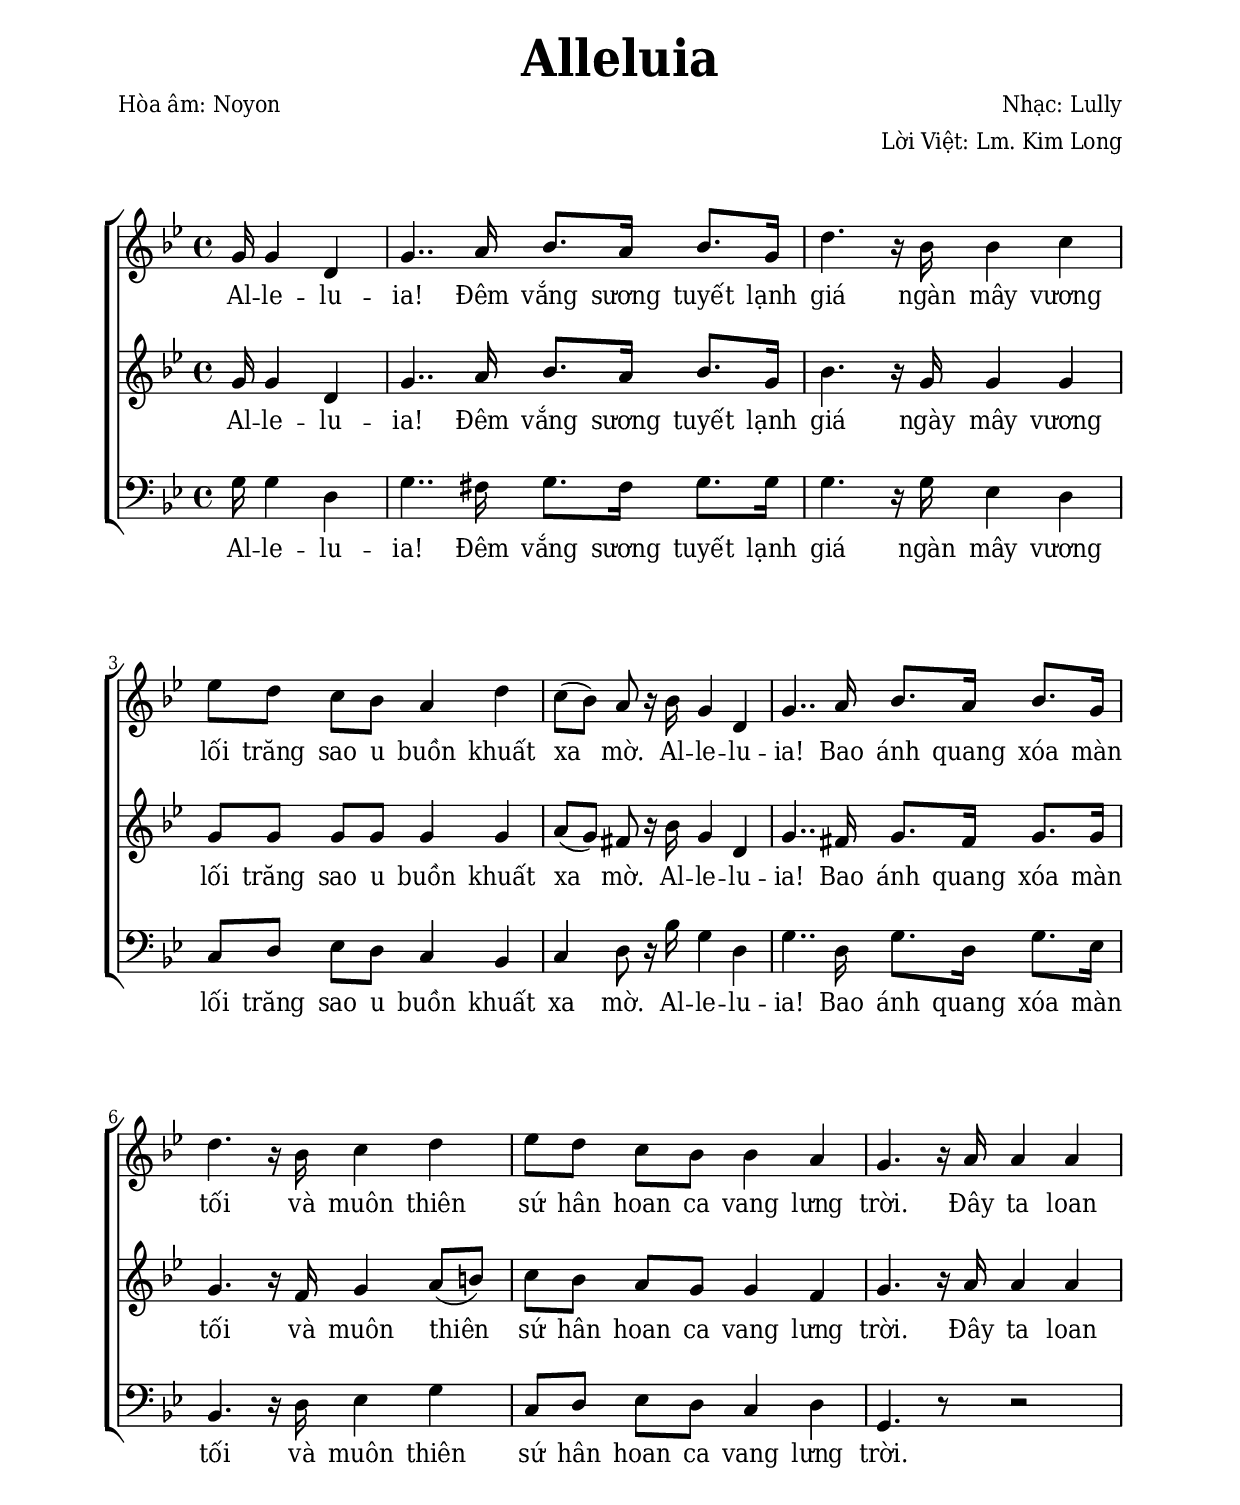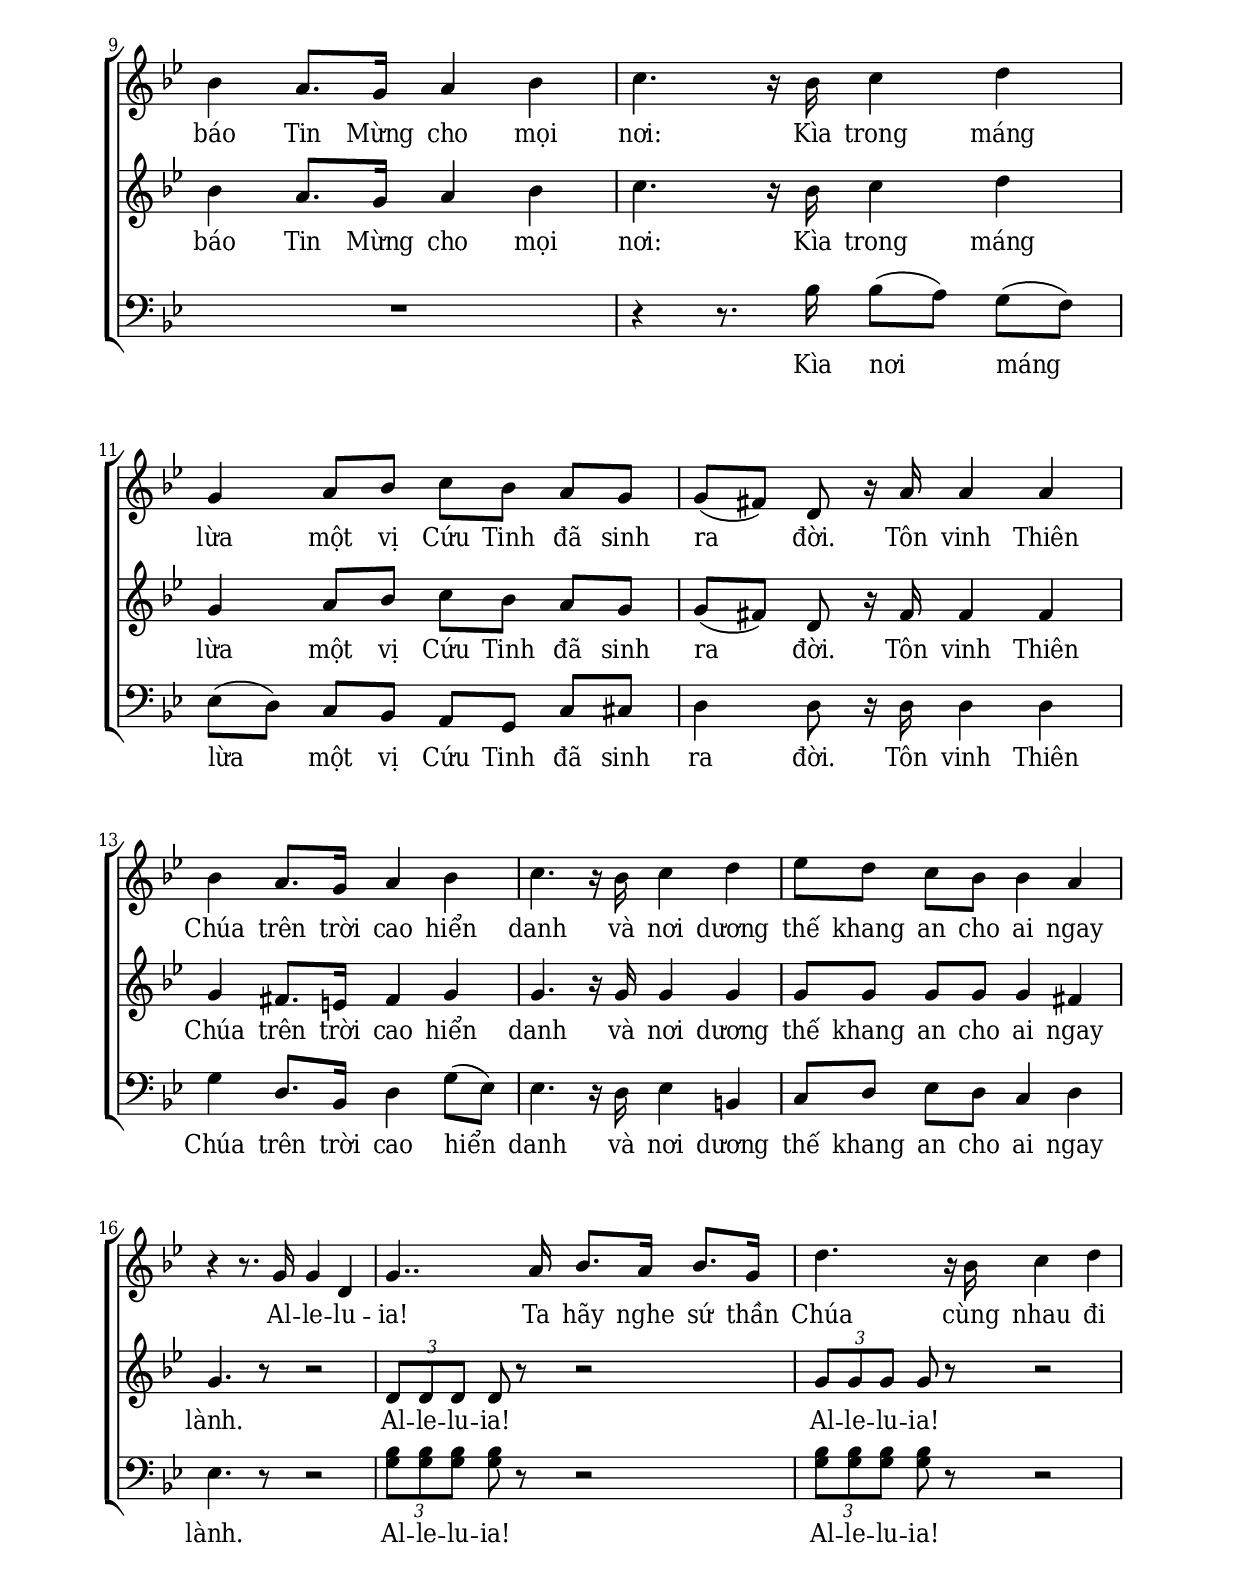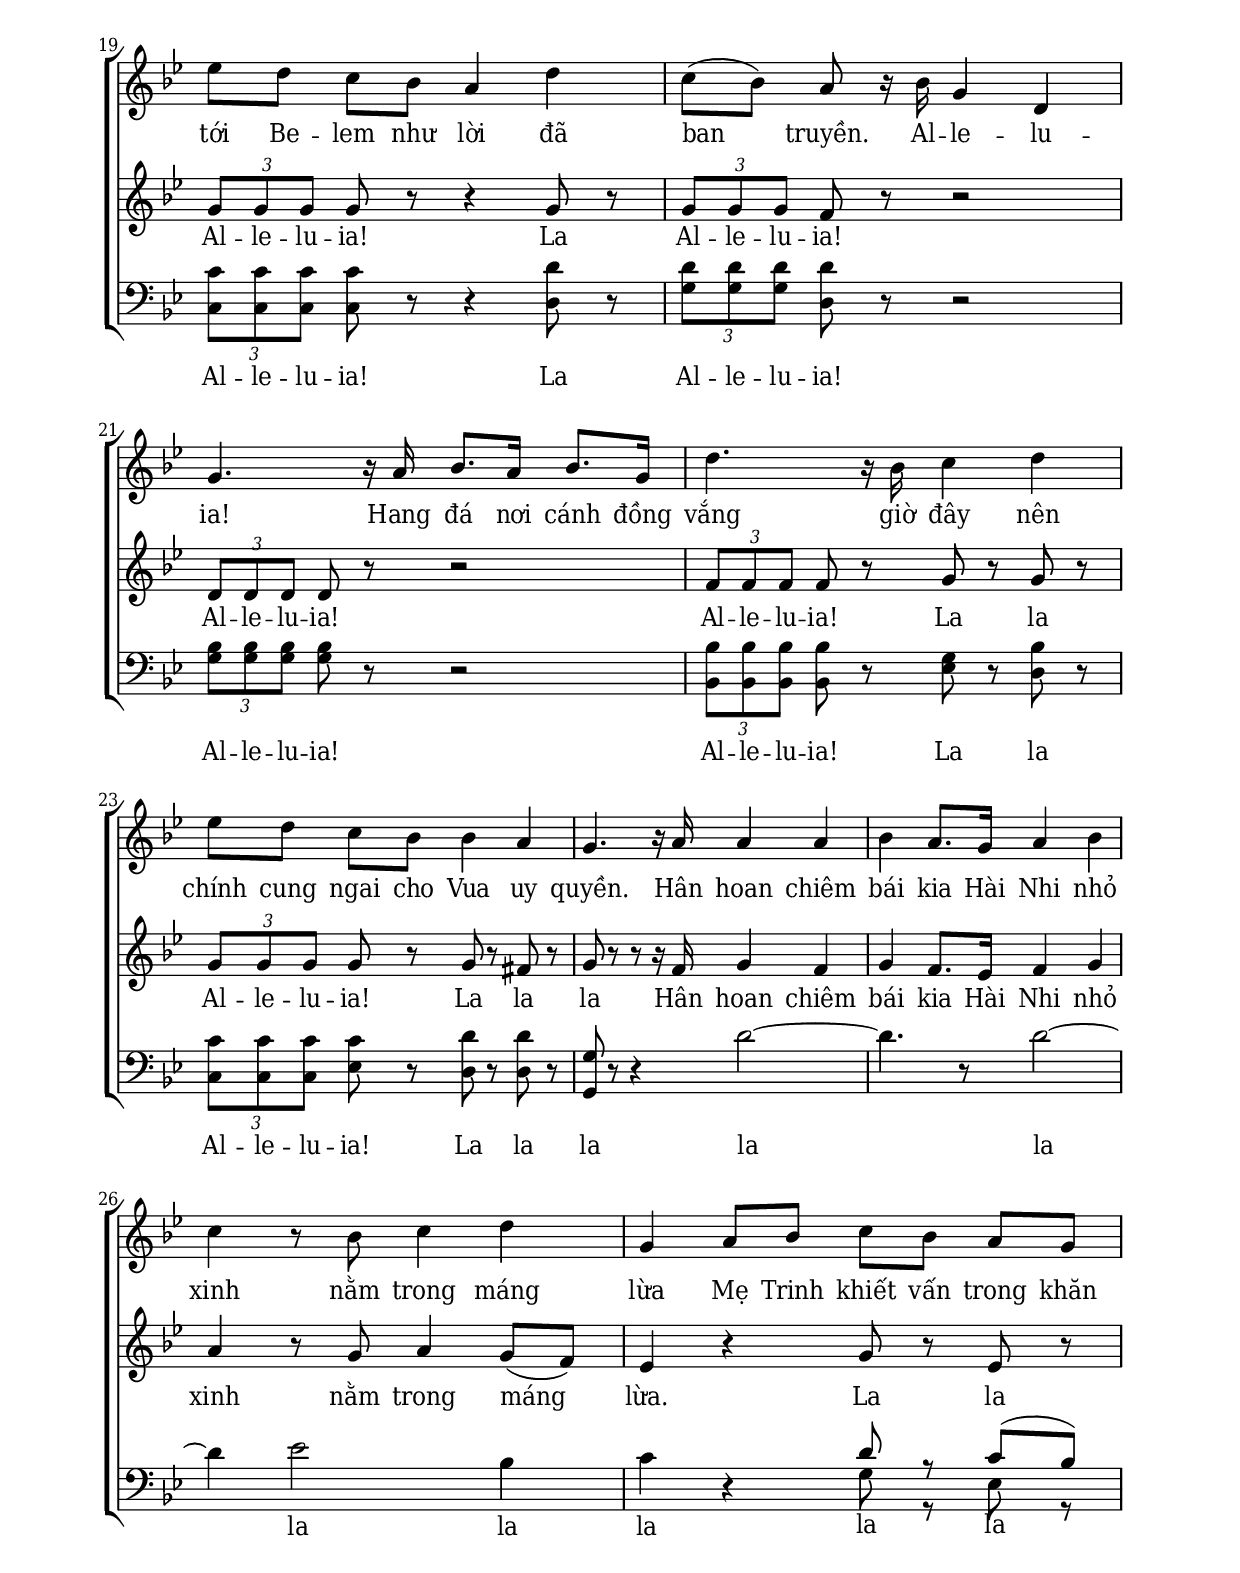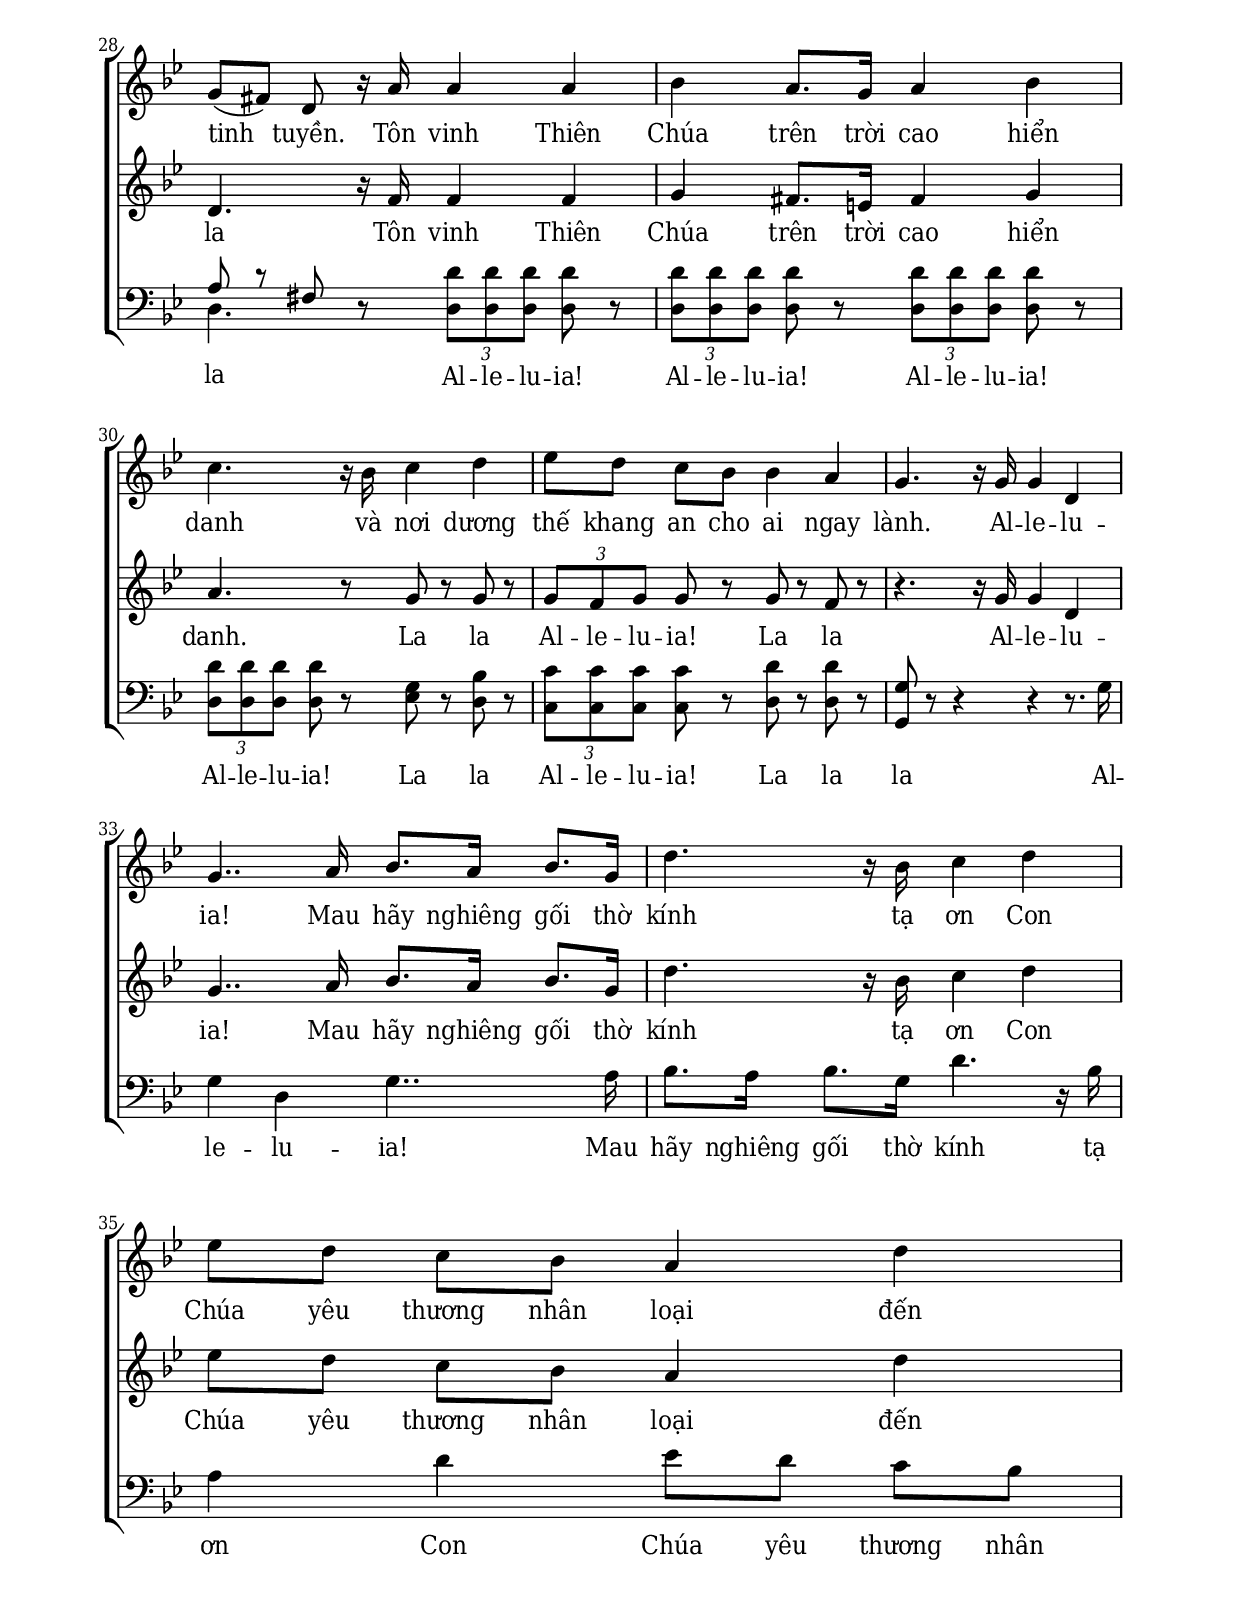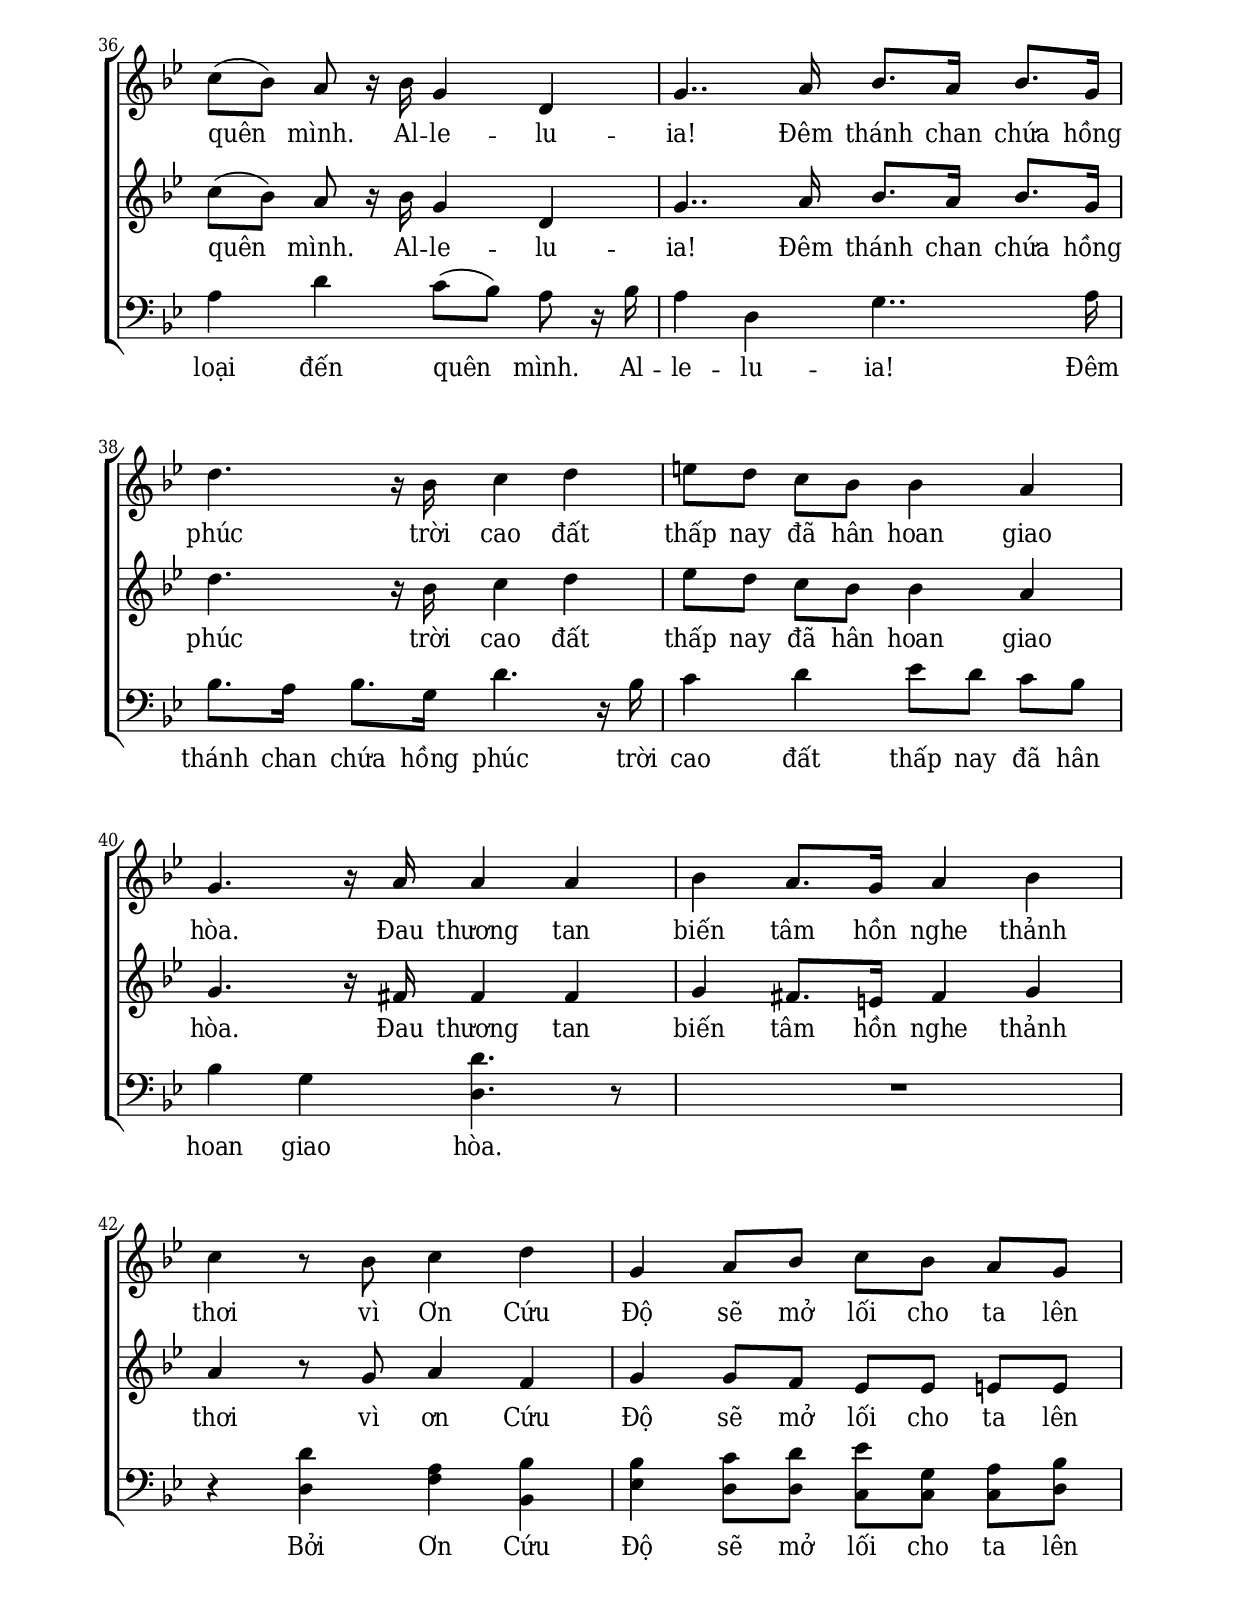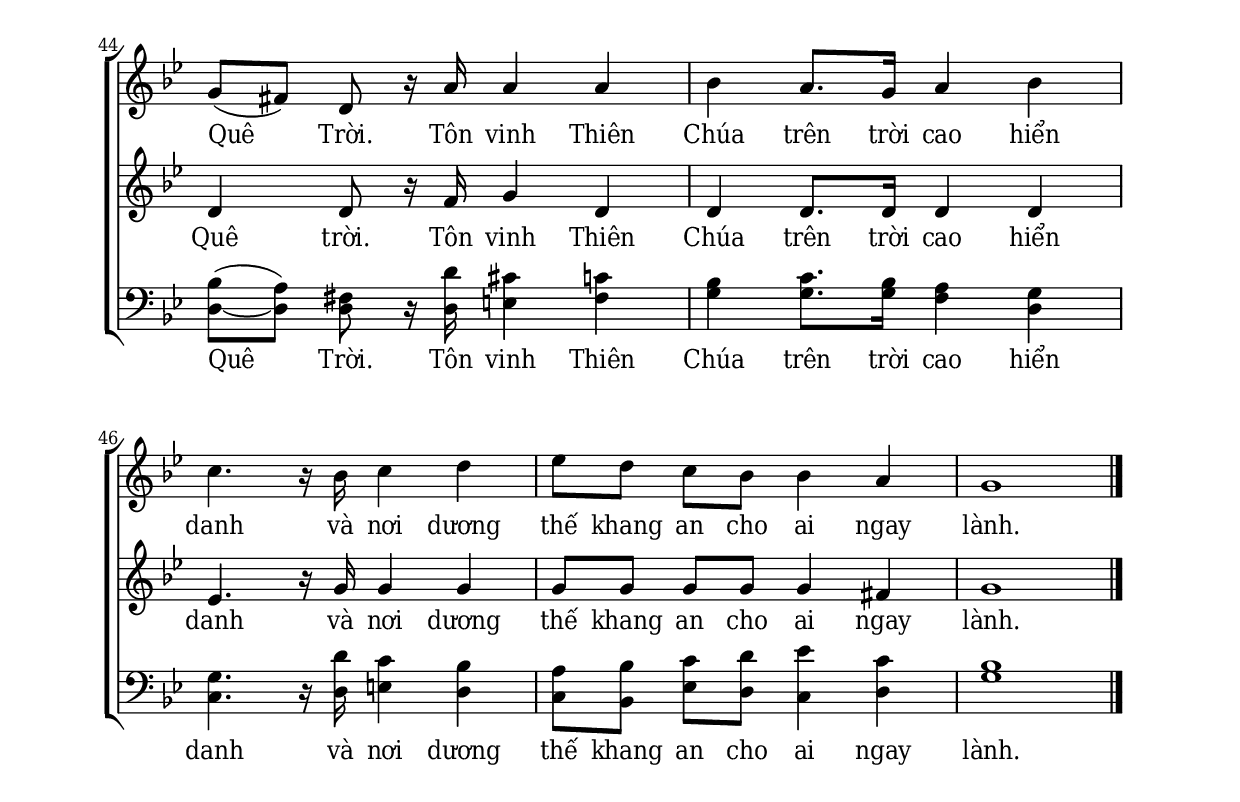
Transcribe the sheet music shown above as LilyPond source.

% Cài đặt chung\
\version "2.22.1"
\include "english.ly"

\header {
  title = \markup { \fontsize #3 "Alleluia" }
  composer = "Nhạc: Lully"
  poet = "Hòa âm: Noyon"
  arranger = "Lời Việt: Lm. Kim Long"
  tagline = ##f
}

nhacPhienKhucSop = \relative c'' {
  \partial 16*9 g16 g4 d |
  g4.. a16 bf8. a16 bf8. g16 |
  d'4. r16 bf16 bf4 c4 |
  ef8 d c bf a4 d |
  c8 (bf) a r16 bf g4 d |
  g4.. a16 bf8. a16 bf8. g16 |
  d'4. r16 bf c4 d |
  ef8 d c bf bf4 a |
  g4. r16 a a4 a |
  bf a8. g16 a4 bf |
  c4. r16 bf c4 d |
  g, a8 bf c bf a g |
  g (fs) d r16 a' a4 a |
  bf a8. g16 a4 bf |
  c4. r16 bf c4 d |
  ef8 d c bf bf4 a |
  r4 r8. g16 g4 d |
  g4.. a16 bf8. a16 bf8. g16 |
  d'4. r16 bf c4 d |
  ef8 d c bf a4 d |
  c8 (bf) a r16 bf g4 d |
  g4. r16 a bf8. a16 bf8. g16 |
  d'4. r16 bf c4 d |
  ef8 d c bf bf4 a |
  g4. r16 a a4 a |
  bf a8. g16 a4 bf |
  c r8 bf c4 d |
  g, a8 bf c bf a g |
  g (fs) d r16 a' a4 a |
  bf a8. g16 a4 bf |
  c4. r16 bf c4 d |
  ef8 d c bf bf4 a |
  g4. r16 g g4 d |
  g4.. a16 bf8. a16 bf8. g16 |
  d'4. r16 bf c4 d |
  ef8 d c bf a4 d |
  c8 (bf) a r16 bf g4 d |
  g4.. a16 bf8. a16 bf8. g16 |
  d'4. r16 bf c4 d |
  e8 d c bf bf4 a |
  g4. r16 a a4 a |
  bf a8. g16 a4 bf |
  c r8 bf c4 d |
  g, a8 bf c bf a g |
  g (fs) d r16 a' a4 a |
  bf a8. g16 a4 bf |
  c4. r16 bf c4 d |
  ef8 d c bf bf4 a |
  g1 \bar "|."
}

nhacPhienKhucAlto = \relative c'' {
  \partial 16*9 g16 g4 d |
  g4.. a16 bf8. a16 bf8. g16 |
  bf4. r16 g g4 g |
  g8 g g g g4 g |
  a8 (g) fs r16 bf g4 d |
  g4.. fs16 g8. fs16 g8. g16 |
  g4. r16 f g4 a8 (b!) |
  c bf a g g4 f |
  g4. r16 a a4 a |
  bf4 a8. g16 a4 bf |
  c4. r16 bf c4 d |
  g, a8 bf c bf a g |
  g (fs) d r16 fs fs4 fs |
  g fs8. e!16 fs4 g |
  g4. r16 g g4 g |
  g8 g g g g4 fs |
  g4. r8 r2 |
  \tuplet 3/2 { d8 d d } d r r2 |
  \tuplet 3/2 { g8 g g } g r r2 |
  \tuplet 3/2 { g8 g g } g r r4 g8 r |
  \tuplet 3/2 { g8 g g } f r r2 |
  \tuplet 3/2 { d8 d d } d r r2 |
  \tuplet 3/2 { f8 f f } f r g r g r |
  \tuplet 3/2 { g8 g8 g } g r g r fs r |
  g r r r16 f g4 f |
  g f8. ef16 f4 g |
  a r8 g a4 g8 (f) |
  ef4 r g8 r ef r |
  d4. r16 f f4 f |
  g fs8. e!16 fs4 g |
  a4. r8 g r g r |
  \tuplet 3/2 { g f g } g r g r f r |
  r4. r16 g g4 d |
  g4.. a16 bf8. a16 bf8. g16 |
  d'4. r16 bf c4 d |
  ef8 d c bf a4 d |
  c8 (bf) a r16 bf g4 d |
  g4.. a16 bf8. a16 bf8. g16 |
  d'4. r16 bf c4 d |
  ef8 d c bf bf4 a |
  g4. r16 fs fs4 fs |
  g fs8. e!16 fs4 g |
  a r8 g a4 f |
  g g8 f ef ef e! e |
  d4 d8 r16 f g4 d |
  d d8. d16 d4 d |
  ef4. r16 g g4 g |
  g8 g g g g4 fs |
  g1
}

nhacPhienKhucBas = \relative c' {
  \partial 16*9 g16 g4 d |
  g4.. fs16 g8. fs16 g8. g16 |
  g4. r16 g ef4 d |
  c8 d ef d c4 bf |
  c d8 r16 bf' g4 d |
  g4.. d16 g8. d16 g8. ef16 |
  bf4. r16 d ef4 g |
  c,8 d ef d c4 d |
  g,4. r8 r2 |
  R1
  r4 r8. bf'16 bf8 (a) g (f) |
  ef (d) c bf a g c cs |
  d4 d8 r16 d d4 d |
  g d8. bf16 d4 g8 (ef) |
  ef4. r16 d ef4 b! |
  c8 d ef d c4 d |
  ef4. r8 r2 |
  <<
    {
      \tuplet 3/2 { bf'8 bf bf } bf r r2 |
      \tuplet 3/2 { bf8 bf bf } bf r r2 |
      \tuplet 3/2 { c8 c c } c r r4 d8 r |
      \tuplet 3/2 { d d d } d r r2 |
      \tuplet 3/2 { bf8 bf bf } bf r r2 |
      \tuplet 3/2 { bf8 bf bf } bf r g r bf r |
      \tuplet 3/2 { c8 c c } c r d r d r |
      g,
      
    }
    {
      \tuplet 3/2 { g8 g g } g r r2 |
      \tuplet 3/2 { g8 g g } g r r2 |
      \tuplet 3/2 { c,8 c c } c r r4 d8 r |
      \tuplet 3/2 { g g g } d r r2 |
      \tuplet 3/2 { g8 g g } g r r2 |
      \tuplet 3/2 { bf,8 bf bf } bf r ef r d r |
      \tuplet 3/2 { c c c } ef r d r d r |
      g,
      
    }
  >>
  
  \oneVoice
  r r4 d''2 ~ |
  d4. r8 d2 ~ |
  d4 ef2 bf4 |
  c r
  <<
    {
      \voiceOne
      d8 r c (bf) |
      a r fs
    }
    \\
    \new Voice = "splitpart" {
	    \voiceTwo
      g8 r ef r |
      d4.
    }
  >>
  \oneVoice
  <<
    {
      r8 \tuplet 3/2 { d' d d } d r |
      \tuplet 3/2 { d d d } d r \tuplet 3/2 { d d d } d r |
      \tuplet 3/2 { d d d } d r g, r bf r |
      \tuplet 3/2 { c c c } c r d r d r |
      g,
    }
    {
      r8 \tuplet 3/2 { d8 d d } d r |
      \tuplet 3/2 { d d d } d r \tuplet 3/2 { d d d } d r |
      \tuplet 3/2 { d d d } d r ef r d r |
      \tuplet 3/2 { c c c } c r d r d r |
      g,
    }
  >>
  \oneVoice
  r8 r4 r r8. g'16 |
  g4 d g4.. a16 |
  bf8. a16 bf8. g16 d'4. r16 bf |
  a4 d ef8 d c bf |
  a4 d c8 (bf) a r16 bf |
  a4 d, g4.. a16 |
  bf8. a16 bf8. g16 d'4. r16 bf |
  c4 d ef8 d c bf |
  bf4 g
  <<
    {
      d'4. r8 |
      R1
      r4 d a bf |
      bf4 c8 d ef g, a bf |
      bf (a) fs r16 d' cs4 c! |
      bf c8. bf16 a4 g |
      g4. r16 d' c4 bf |
      a8 bf c d ef4 c |
      bf1
    }
    {
      d,4. r8 |
      R1
      r4 d f bf, |
      ef4 d8 d c c c d |
      d8 _~ d d8 r16 d e!4 fs |
      g g8. g16 f4 d |
      c4. r16 d e4 d |
      c8 bf ef d c4 d |
      g1
    }
  >>
}


loiPhienKhucSop = \lyrics {
  Al -- le -- lu -- ia!
  Đêm vắng sương tuyết lạnh giá
  ngàn mây vương lối trăng sao u buồn khuất xa mờ.
  Al -- le -- lu -- ia!
  Bao ánh quang xóa màn tối
  và muôn thiên sứ hân hoan ca vang lưng trời.
  Đây ta loan báo Tin Mừng cho mọi nơi:
  Kìa trong máng lừa một vị Cứu Tinh đã sinh ra đời.
  Tôn vinh Thiên Chúa trên trời cao hiển danh
  và nơi dương thế khang an cho ai ngay
  Al -- le -- lu -- ia!
  Ta hãy nghe sứ thần Chúa
  cùng nhau đi tới Be -- lem như lời đã ban truyền.
  Al -- le -- lu -- ia!
  Hang đá nơi cánh đồng vắng
  giờ đây nên chính cung ngai cho Vua uy quyền.
  Hân hoan chiêm bái kia Hài Nhi nhỏ xinh
  nằm trong máng lừa
  Mẹ Trinh khiết vấn trong khăn tinh tuyền.
  Tôn vinh Thiên Chúa trên trời cao hiển danh
  và nơi dương thế khang an cho ai ngay lành.
  Al -- le -- lu -- ia!
  Mau hãy nghiêng gối thờ kính
  tạ ơn Con Chúa yêu thương nhân loại đến quên mình.
  Al -- le -- lu -- ia!
  Đêm thánh chan chứa hồng phúc
  trời cao đất thấp nay đã hân hoan giao hòa.
  Đau thương tan biến tâm hồn nghe thảnh thơi
  vì Ơn Cứu Độ sẽ mở lối cho ta lên Quê Trời.
  Tôn vinh Thiên Chúa trên trời cao hiển danh
  và nơi dương thế khang an cho ai ngay lành.
}

loiPhienKhucAlto = \lyrics {
  Al -- le -- lu -- ia!
  Đêm vắng sương tuyết lạnh giá
  ngày mây vương lối trăng sao u buồn khuất xa mờ.
  Al -- le -- lu -- ia!
  Bao ánh quang xóa màn tối
  và muôn thiên sứ hân hoan ca vang lưng trời.
  Đây ta loan báo Tin Mừng cho mọi nơi:
  Kìa trong máng lừa một vị Cứu Tinh đã sinh ra đời.
  Tôn vinh Thiên Chúa trên trời cao hiển danh
  và nơi dương thế khang an cho ai ngay lành.
  Al -- le -- lu -- ia! Al -- le -- lu -- ia!
  Al -- le -- lu -- ia! La Al -- le -- lu -- ia!
  Al -- le -- lu -- ia! Al -- le -- lu -- ia! La la
  Al -- le -- lu -- ia! La la la
  Hân hoan chiêm bái kia Hài Nhi nhỏ xinh nằm trong máng lừa.
  La la la Tôn vinh Thiên Chúa trên trời cao hiển danh.
  La la Al -- le -- lu -- ia!
  La la Al -- le -- lu -- ia!
  Mau hãy nghiêng gối thờ kính
  tạ ơn Con Chúa yêu thương nhân loại đến quên mình.
  Al -- le -- lu -- ia! Đêm thánh chan chứa hồng phúc
  trời cao đất thấp nay đã hân hoan giao hòa.
  Đau thương tan biến tâm hồn nghe thảnh thơi
  vì ơn Cứu Độ sẽ mở lối cho ta lên Quê trời.
  Tôn vinh Thiên Chúa trên trời cao hiển danh
  và nơi dương thế khang an cho ai ngay lành.
}

loiPhienKhucBas = \lyrics {
  Al -- le -- lu -- ia! Đêm vắng sương tuyết lạnh giá
  ngàn mây vương lối trăng sao u buồn khuất xa mờ.
  Al -- le -- lu -- ia! Bao ánh quang xóa màn tối
  và muôn thiên sứ hân hoan ca vang lưng trời.
  Kìa nơi máng lừa một vị Cứu Tinh đã sinh ra đời.
  Tôn vinh Thiên Chúa trên trời cao hiển danh
  và nơi dương thế khang an cho ai ngay lành.
  Al -- le -- lu -- ia! Al -- le -- lu -- ia!
  Al -- le -- lu -- ia! La Al -- le -- lu -- ia!
  Al -- le -- lu -- ia! Al -- le -- lu -- ia! La la
  Al -- le -- lu -- ia! La la la la la la la la
  Al -- le -- lu -- ia! Al -- le -- lu -- ia!
  Al -- le -- lu -- ia! Al -- le -- lu -- ia! La la
  Al -- le -- lu -- ia! La la la Al -- le -- lu -- ia!
  Mau hãy nghiêng gối thờ kính tạ ơn Con Chúa
  yêu thương nhân loại đến quên mình.
  Al -- le -- lu -- ia! Đêm thánh chan chứa hồng phúc
  trời cao đất thấp nay đã hân hoan giao hòa.
  Bởi Ơn Cứu Độ sẽ mở lối cho ta lên Quê Trời.
  Tôn vinh Thiên Chúa trên trời cao hiển danh
  và nơi dương thế khang an cho ai ngay lành.
}

% Dàn trang
\paper {
  #(set-paper-size "a4")
  top-margin = 15\mm
  bottom-margin = 20\mm
  left-margin = 20\mm
  right-margin = 20\mm
  indent = #0
  #(define fonts
	 (make-pango-font-tree "Deja Vu Serif Condensed"
	 		       "Deja Vu Serif Condensed"
			       "Deja Vu Serif Condensed"
			       (/ 20 20)))
  print-page-number = ##f
  system-system-spacing = #'((basic-distance . 13)
                             (minimum-distance . 13)
                             (padding . 2))
  score-system-spacing = #'((basic-distance . 13)
                             (minimum-distance . 13)
                             (padding . 2))
  %page-count = 8
}

TongNhip = {
  \key bf \major \time 4/4
  \set Timing.beamExceptions = #'()
  \set Timing.baseMoment = #(ly:make-moment 1/4)
  \set Timing.beatStructure = #'(1 1 1 1)
}

% Đổi kích thước nốt cho bè phụ
notBePhu =
#(define-music-function (font-size music) (number? ly:music?)
   (for-some-music
     (lambda (m)
       (if (music-is-of-type? m 'rhythmic-event)
           (begin
             (set! (ly:music-property m 'tweaks)
                   (cons `(font-size . ,font-size)
                         (ly:music-property m 'tweaks)))
             #t)
           #f))
     music)
   music)

\score {
  \new ChoirStaff <<
    \new Staff <<
      \new Voice = "beSop" {
        \clef treble \TongNhip \nhacPhienKhucSop
      }
      \new Lyrics \lyricsto beSop \loiPhienKhucSop
    >>
    \new Staff <<
      \new Voice = "beAlto" {
        \clef treble \TongNhip \nhacPhienKhucAlto
      }
      \new Lyrics \lyricsto beAlto \loiPhienKhucAlto
    >>
    \new Staff <<
      \new Voice = "beBas" {
        \clef bass \TongNhip \nhacPhienKhucBas
      }
      \new Lyrics \lyricsto beBas \loiPhienKhucBas
      \new Lyrics \lyricsto "splitpart" {
        \override LyricText.extra-offset = #'(0 . 3)
        la la la
      }
    >>
  >>
  \layout {
    %\override Lyrics.LyricText.font-size = #+2
    \override Lyrics.LyricSpace.minimum-distance = #1.2
    %\override Score.BarNumber.break-visibility = ##(#f #f #f)
    \override LyricHyphen.minimum-distance = #1
    \override Staff.VerticalAxisGroup.staff-staff-spacing =
        #'((basic-distance . 8)
	   (minimum-distance . 8)
	   (padding . 1))
    \context {
      \Staff \RemoveEmptyStaves
      \override VerticalAxisGroup.remove-first = ##t
    }
  }
}
